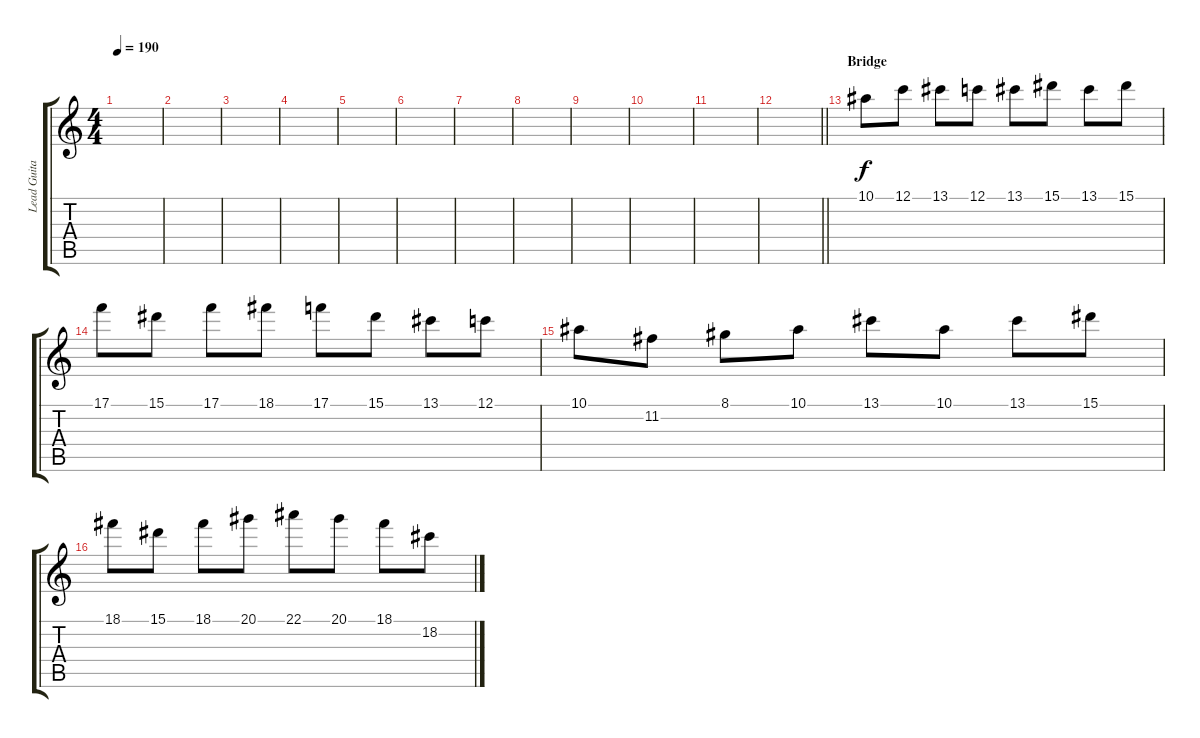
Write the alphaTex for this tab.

\track ("Lead Guitar" "Lead Guita") {instrument overdrivenguitar}
\staff {score tabs}
\tuning (C4 G3 Eb3 Bb2 F2 C2) {hide}
\ts (4 4)
\tempo 190
\clef g2
\ks c
|
|
|
|
|
|
|
|
|
|
|
\barLineRight lightlight
|
\section ("" "Bridge")
10.1.8 12.1.8 13.1.8 12.1.8 13.1.8 15.1.8 13.1.8 15.1.8 |
17.1.8 15.1.8 17.1.8 18.1.8 17.1.8 15.1.8 13.1.8 12.1.8 |
10.1.8 11.2.8 8.1.8 10.1.8 13.1.8 10.1.8 13.1.8 15.1.8 |
18.1.8 15.1.8 18.1.8 20.1.8 22.1.8 20.1.8 18.1.8 18.2.8
